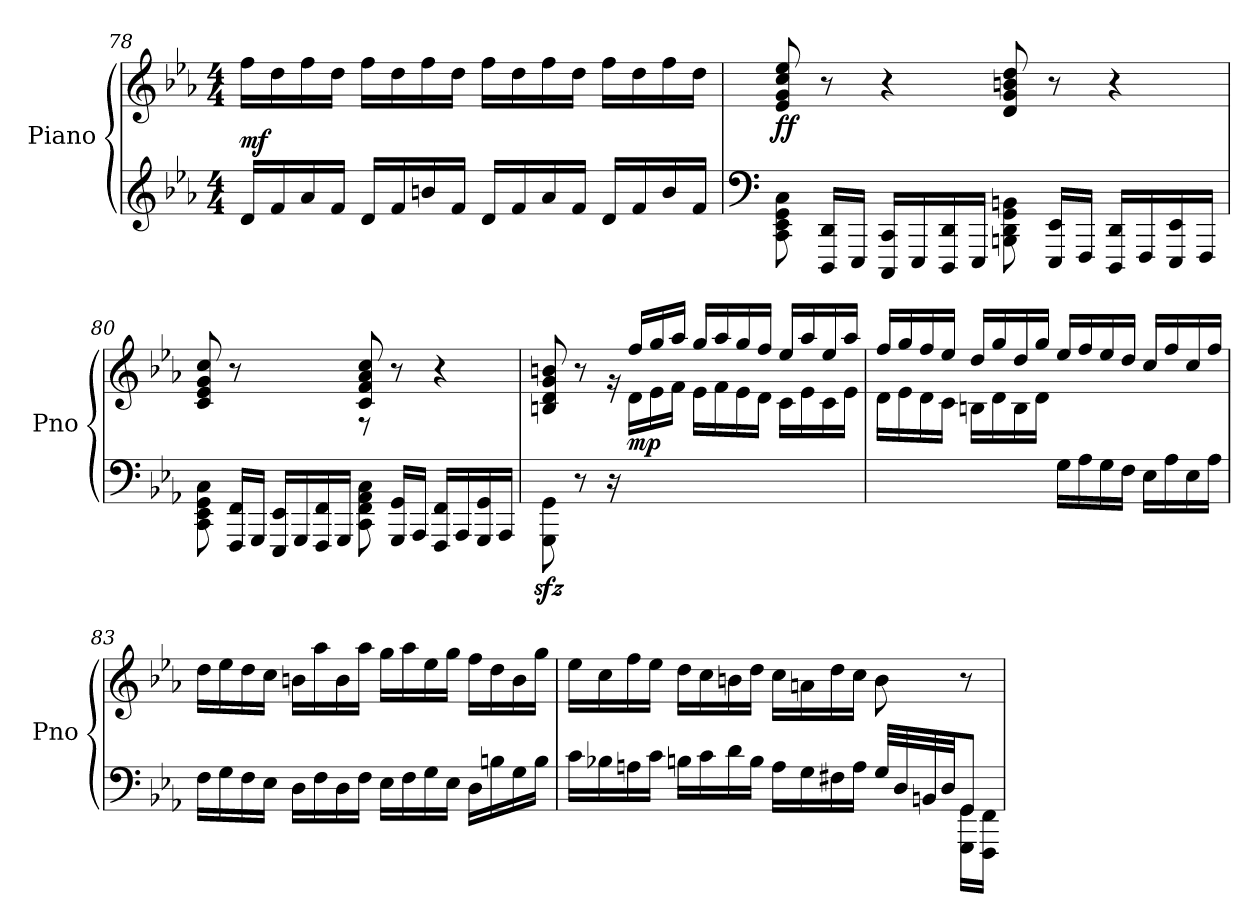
**kern	**kern	**dynam
*part1	*part1	*part1
*staff2	*staff1	*staff1/2
*I"Piano	*	*
*I'Pno	*	*
*clefG2	*clefG2	*
*k[b-e-a-]	*k[b-e-a-]	*
*M4/4	*M4/4	*
=78	=78	=78
!	!	!LO:DY:a=2
16d/LL	16ff\LL	mf
16f/	16dd\	.
16a-/	16ff\	.
16f/JJ	16dd\JJ	.
16d/LL	16ff\LL	.
16f/	16dd\	.
16bn/	16ff\	.
16f/JJ	16dd\JJ	.
!	!	!LO:DY:a=2
!	!	!LO:DY:n=1:b
16d/LL	16ff\LL	p other-dynamics
16f/	16dd\	.
16a-/	16ff\	.
16f/JJ	16dd\JJ	.
16d/LL	16ff\LL	.
16f/	16dd\	.
16b/	16ff\	.
16f/JJ	16dd\JJ	.
!!LO:LB:g=z
=79	=79	=79
*clefF4	*	*
*	*^	*
!	!	!	!LO:DY:b
8CC\ 8EE-\ 8GG\ 8C\	8e-/ 8g/ 8cc/ 8ee-/	8ryy	ff
16DDD/ 16DD/LL	8r	8ryy	.
16EEE-/JJ	.	.	.
16CCC/ 16CC/LL	4r	4ryy	.
16EEE-/	.	.	.
16DDD/ 16DD/	.	.	.
16EEE-/JJ	.	.	.
8BBBn\ 8DD\ 8GG\ 8BBn\	8d/ 8g/ 8bn/ 8dd/	8ryy	.
16EEE-/ 16EE-/LL	8r	8ryy	.
16FFF/JJ	.	.	.
16DDD/ 16DD/LL	4r	4ryy	.
16FFF/	.	.	.
16EEE-/ 16EE-/	.	.	.
16FFF/JJ	.	.	.
=80	=80	=80	=80
8CC\ 8EE-\ 8GG\ 8C\	8c/ 8e-/ 8g/ 8cc/	8ryy	.
16FFF/ 16FF/LL	8r	8ryy	.
16GGG/JJ	.	.	.
16EEE-/ 16EE-/LL	4ryy	4ryy	.
16GGG/	.	.	.
16FFF/ 16FF/	.	.	.
16GGG/JJ	.	.	.
8CC\ 8FF\ 8AA-\ 8C\	8c/ 8f/ 8a-/ 8cc/	8r	.
16GGG/ 16GG/LL	8r	8ryy	.
16AAA-/JJ	.	.	.
16FFF/ 16FF/LL	4r	4ryy	.
16AAA-/	.	.	.
16GGG/ 16GG/	.	.	.
16AAA-/JJ	.	.	.
=81	=81	=81	=81
8GGG\zz> 8GG\zz>	8Bn/ 8d/ 8g/ 8bn/	8ryy	.
8r	8r	8ryy	.
16r	16rg	16ryy	.
!	!	!	!LO:DY:b
16ryy	16ff/LL	16d\LL	mp
8ryy	16gg/	16e-\	.
.	16aa-/JJ	16f\JJ	.
2ryy	16gg/LL	16e-\LL	.
.	16aa-/	16f\	.
.	16gg/	16e-\	.
.	16ff/JJ	16d\JJ	.
.	16ee-/LL	16c\LL	.
.	16aa-/	16e-\	.
.	16ee-/	16c\	.
.	16aa-/JJ	16e-\JJ	.
!!LO:LB:g=z	!!
=82	=82	=82	=82
2ryy	16ff/LL	16d\LL	.
.	16gg/	16e-\	.
.	16ff/	16d\	.
.	16ee-/JJ	16c\JJ	.
.	16dd/LL	16Bn\LL	.
.	16gg/	16d\	.
.	16dd/	16B\	.
.	16gg/JJ	16d\JJ	.
16G\LL	16ee-/LL	2ryy	.
16A-\	16ff/	.	.
16G\	16ee-/	.	.
16F\JJ	16dd/JJ	.	.
16E-\LL	16cc/LL	.	.
16A-\	16ff/	.	.
16E-\	16cc/	.	.
16A-\JJ	16ff/JJ	.	.
*	*v	*v	*
=83	=83	=83
16F\LL	16dd\LL	.
16G\	16ee-\	.
16F\	16dd\	.
16E-\JJ	16cc\JJ	.
16D\LL	16bn\LL	.
16F\	16aa-\	.
16D\	16b\	.
16F\JJ	16aa-\JJ	.
16E-\LL	16gg\LL	.
16F\	16aa-\	.
16G\	16ee-\	.
16E-\JJ	16gg\JJ	.
16D\LL	16ff\LL	.
16Bn\	16dd\	.
16G\	16b\	.
16B\JJ	16gg\JJ	.
=84	=84	=84
*^	*	*
16c\LL	2..ryy	16ee-\LL	.
16B-X\	.	16cc\	.
16An\	.	16ff\	.
16c\JJ	.	16ee-\JJ	.
16Bn\LL	.	16dd\LL	.
16c\	.	16cc\	.
16d\	.	16bn\	.
16B\JJ	.	16dd\JJ	.
16A\LL	.	16cc\LL	.
16G\	.	16an\	.
16F#X\	.	16dd\	.
16A\JJ	.	16cc\JJ	.
32G/LLL	.	8b\	.
32D/	.	.	.
32BBn/	.	.	.
32D/JJ	.	.	.
8GG/J	16GGG\ 16GG\LL	8r	.
.	16FFF\ 16FF\JJ	.	.
*v	*v	*	*
=	=	=
*-	*-	*-
